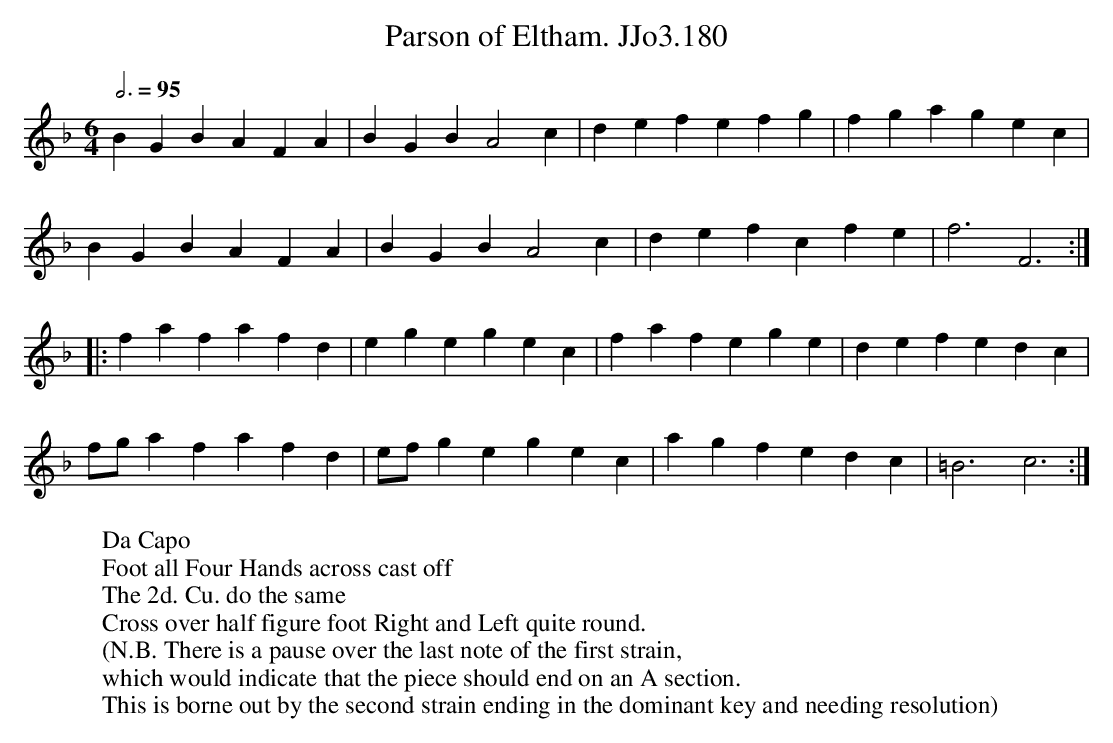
X:1
T:Parson of Eltham. JJo3.180
M:6/4
L:1/4
Q:3/4=95
K:F
BGB AFA | BGB A2c | def efg | fga gec |
BGB AFA | BGB A2c | def cfe | f3 F3 :|
|:faf afd | egegec | faf ege | def edc |
f/g/afafd | e/f/gegec | agf edc | =B3 c3 :|
W:Da Capo
W:Foot all Four Hands across cast off
W:The 2d. Cu. do the same
W:Cross over half figure foot Right and Left quite round.
W:(N.B. There is a pause over the last note of the first strain,
W:which would indicate that the piece should end on an A section.
W:This is borne out by the second strain ending in the dominant key and needing resolution)
